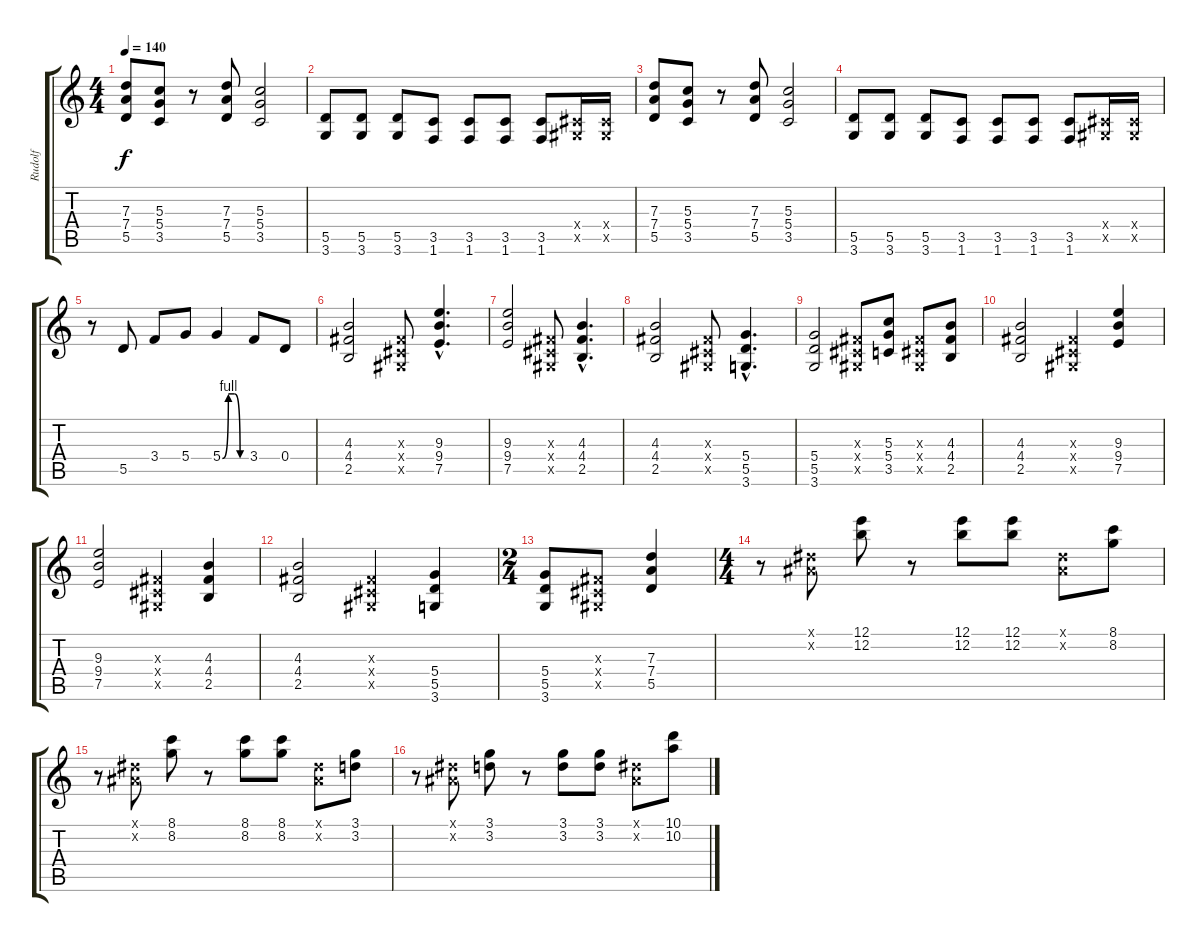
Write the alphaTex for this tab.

\track ("Rudolf" "Rudolf") {instrument overdrivenguitar}
\staff {score tabs}
\tuning (E4 B3 G3 D3 A2 E2) {hide}
\ts (4 4)
\tempo 140
\clef g2
\ks c
(7.3 7.4 5.5).8{dy f} (5.3 5.4 3.5).8 r.8 (7.3 7.4 5.5).8 (5.3 5.4 3.5).2 |
(5.5 3.6).8 (5.5 3.6).8 (5.5 3.6).8 (3.5 1.6).8 (3.5 1.6).8 (3.5 1.6).8 (3.5 1.6).8 (-1.4{x} -1.5{x}).16 (-1.4{x} -1.5{x}).16 |
(7.3 7.4 5.5).8 (5.3 5.4 3.5).8 r.8 (7.3 7.4 5.5).8 (5.3 5.4 3.5).2 |
(5.5 3.6).8 (5.5 3.6).8 (5.5 3.6).8 (3.5 1.6).8 (3.5 1.6).8 (3.5 1.6).8 (3.5 1.6).8 (-1.4{x} -1.5{x}).16 (-1.4{x} -1.5{x}).16 |
r.8 5.5.8 3.4.8 5.4.8 5.4{be (custom 0 0 15 4 30 4 45 0 60 0)}.4 3.4.8 0.4.8 |
(4.3 4.4 2.5).2 (-1.3{x} -1.4{x} -1.5{x}).8 (9.3{hac} 9.4{hac} 7.5{hac}).4{d} |
(9.3 9.4 7.5).2 (-1.3{x} -1.4{x} -1.5{x}).8 (4.3{hac} 4.4{hac} 2.5{hac}).4{d} |
(4.3 4.4 2.5).2 (-1.3{x} -1.4{x} -1.5{x}).8 (5.4{hac} 5.5{hac} 3.6{hac}).4{d} |
(5.4 5.5 3.6).2 (-1.3{x} -1.4{x} -1.5{x}).8 (5.3 5.4 3.5).8 (-1.3{x} -1.4{x} -1.5{x}).8 (4.3 4.4 2.5).8 |
(4.3 4.4 2.5).2 (-1.3{x} -1.4{x} -1.5{x}).4 (9.3 9.4 7.5).4 |
(9.3 9.4 7.5).2 (-1.3{x} -1.4{x} -1.5{x}).4 (4.3 4.4 2.5).4 |
(4.3 4.4 2.5).2 (-1.3{x} -1.4{x} -1.5{x}).4 (5.4 5.5 3.6).4 |
\ts (2 4)
(5.4 5.5 3.6).8 (-1.3{x} -1.4{x} -1.5{x}).8 (7.3 7.4 5.5).4 |
\ts (4 4)
r.8 (-1.1{x} -1.2{x}).8 (12.1 12.2).8 r.8 (12.1 12.2).8 (12.1 12.2).8 (-1.1{x} -1.2{x}).8 (8.1 8.2).8 |
r.8 (-1.1{x} -1.2{x}).8 (8.1 8.2).8 r.8 (8.1 8.2).8 (8.1 8.2).8 (-1.1{x} -1.2{x}).8 (3.1 3.2).8 |
r.8 (-1.1{x} -1.2{x}).8 (3.1 3.2).8 r.8 (3.1 3.2).8 (3.1 3.2).8 (-1.1{x} -1.2{x}).8 (10.1 10.2).8
